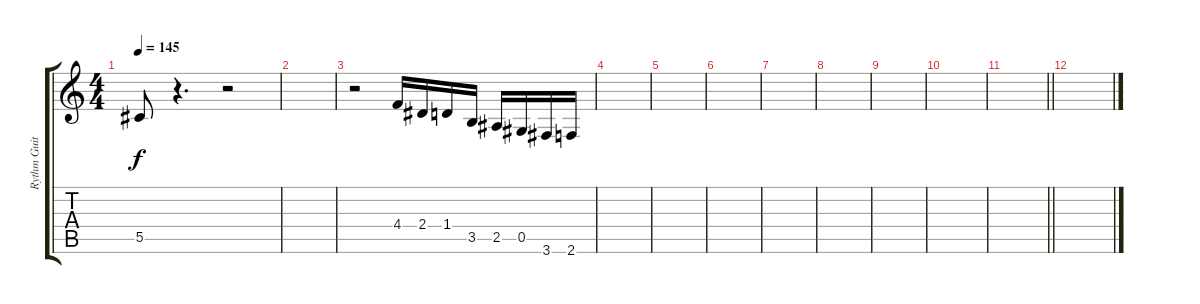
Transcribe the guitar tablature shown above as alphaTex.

\track ("Rythm Guitar" "Rythm Guit") {instrument distortionguitar}
\staff {score tabs}
\tuning (Eb4 Bb3 Gb3 Db3 Ab2 Eb2) {hide}
\ts (4 4)
\tempo 145
\clef g2
\ks c
5.5.8{dy f} r.4{d} r.2 |
|
r.2 4.4.16 2.4.16 1.4.16 3.5.16 2.5.16 0.5.16 3.6.16 2.6.16 |
|
|
|
|
|
|
|
\barLineRight lightlight
|
\section ("" "")
